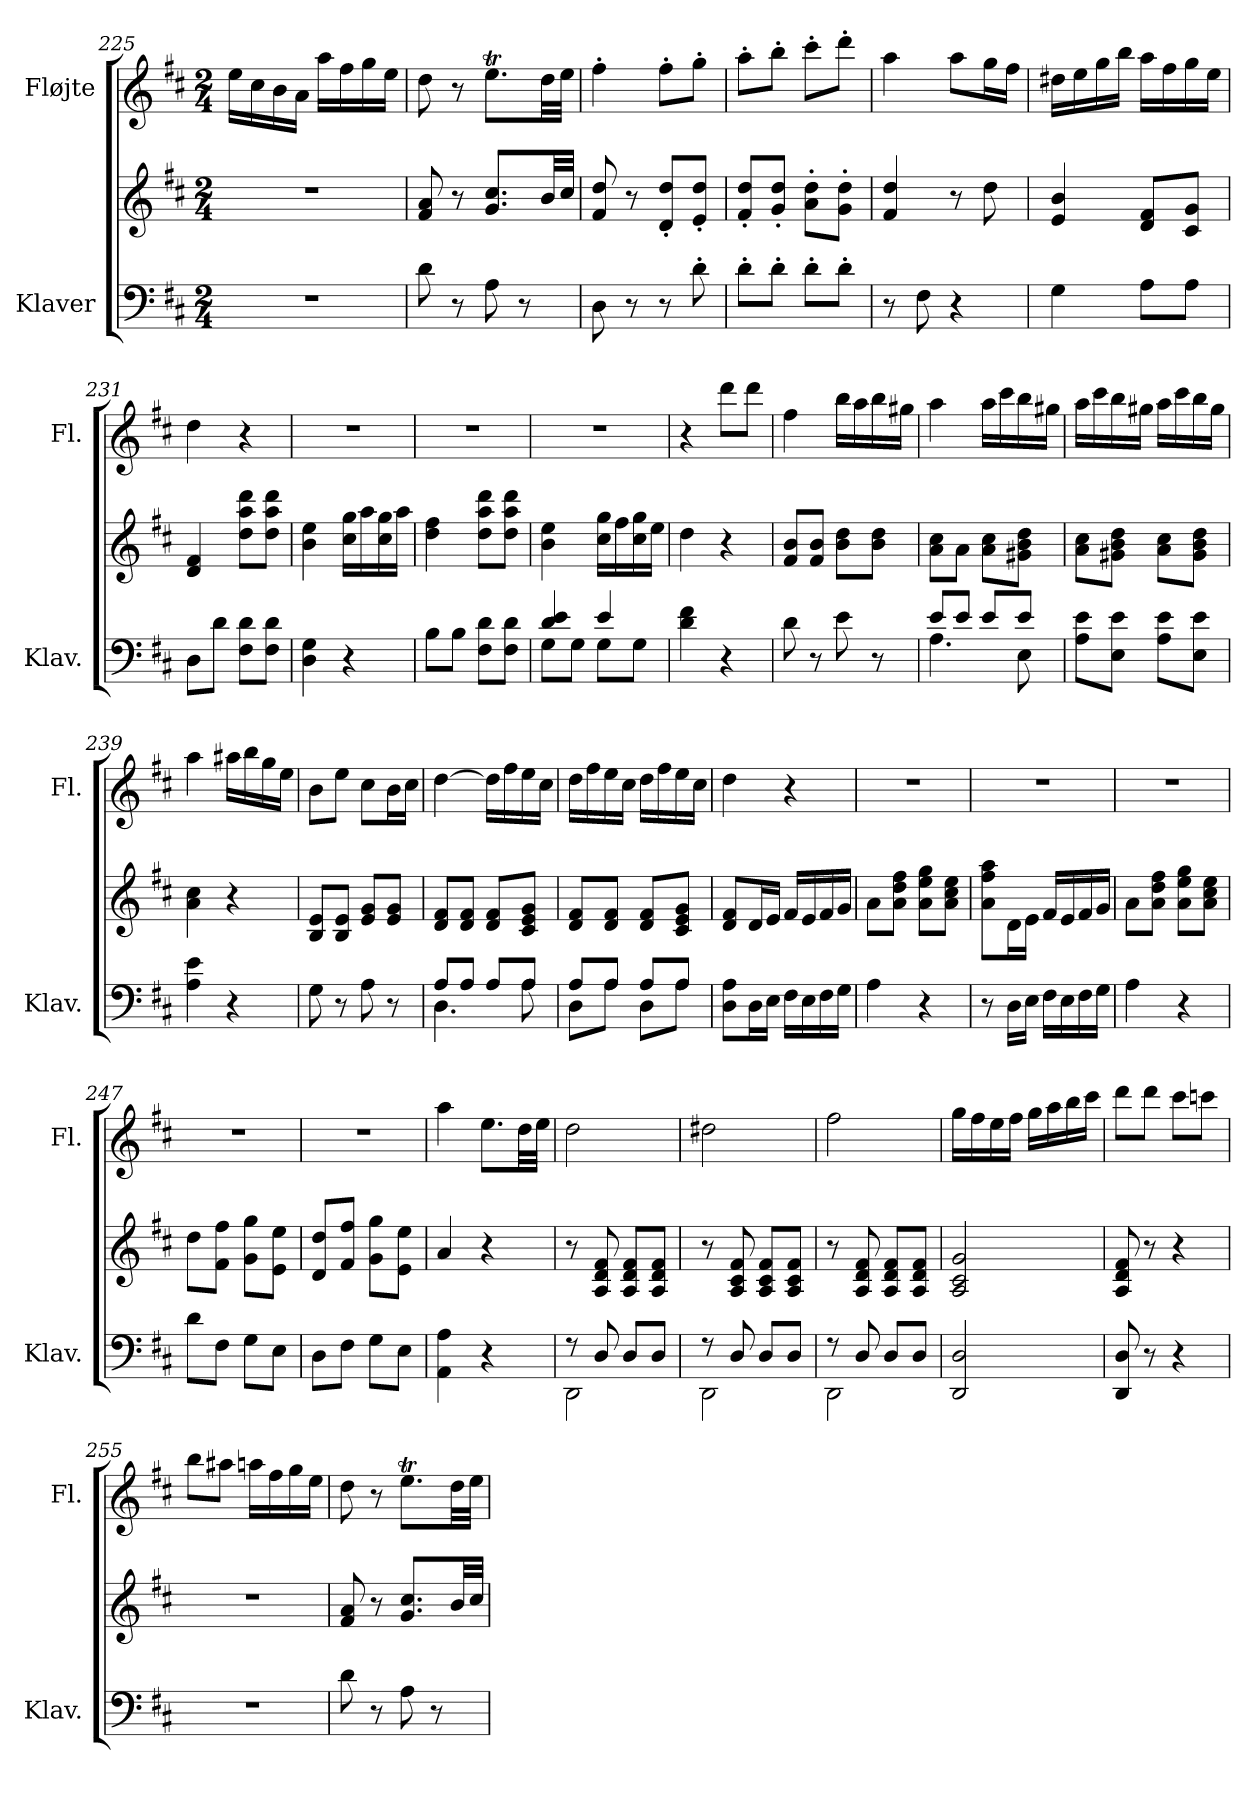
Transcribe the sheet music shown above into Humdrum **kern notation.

**kern	**kern	**kern
*part2	*part2	*part1
*staff3	*staff2	*staff1
*I"Klaver	*	*I"Fløjte
*I'Klav.	*	*I'Fl.
*clefF4	*clefG2	*clefG2
*k[f#c#]	*k[f#c#]	*k[f#c#]
*M2/4	*M2/4	*M2/4
=225	=225	=225
2r	2r	16ee\LL
.	.	16cc#\
.	.	16b\
.	.	16a\JJ
.	.	16aa\LL
.	.	16ff#\
.	.	16gg\
.	.	16ee\JJ
=226	=226	=226
8d\	8f#/ 8a/	8dd\
8r	8r	8r
8A\	8.g/ 8.cc#/L	8.eeT\L
8r	.	.
.	32b/LL	32dd\LL
.	32cc#/JJJ	32ee\JJJ
=227	=227	=227
8D\	8f#/ 8dd/	4ff#'\
8r	8r	.
8r	8d/' 8dd/'L	8ff#'\L
8d'\	8e/' 8dd/'J	8gg'\J
=228	=228	=228
8d'\L	8f#/' 8dd/'L	8aa'\L
8d'\J	8g/' 8dd/'J	8bb'\J
8d'\L	8a\' 8dd\'L	8ccc#'\L
8d'\J	8g\' 8dd\'J	8ddd'\J
!!LO:LB:g=z
=229	=229	=229
8r	4f#/ 4dd/	4aa\
8F#\	.	.
4r	8r	8aa\L
.	8dd\	16gg\L
.	.	16ff#\JJ
=230	=230	=230
4G\	4e/ 4b/	16dd#X\LL
.	.	16ee\
.	.	16gg\
.	.	16bb\JJ
8A\L	8d/ 8f#/L	16aa\LL
.	.	16ff#\
8A\J	8c#/ 8g/J	16gg\
.	.	16ee\JJ
=231	=231	=231
8D\L	4d/ 4f#/	4dd\
8d\J	.	.
8F#\ 8d\L	8dd\ 8aa\ 8ddd\L	4r
8F#\ 8d\J	8dd\ 8aa\ 8ddd\J	.
=232	=232	=232
4D\ 4G\	4b\ 4ee\	2r
4r	16cc#\ 16gg\LL	.
.	16aa\	.
.	16cc#\ 16gg\	.
.	16aa\JJ	.
=233	=233	=233
8B\L	4dd\ 4ff#\	2r
8B\J	.	.
8F#\ 8d\L	8dd\ 8aa\ 8ddd\L	.
8F#\ 8d\J	8dd\ 8aa\ 8ddd\J	.
=234	=234	=234
*^	*	*
8G\L	4d/ 4e/	4b\ 4ee\	2r
8G\J	.	.	.
8G\L	4e/	16cc#\ 16gg\LL	.
.	.	16ff#\	.
8G\J	.	16cc#\ 16gg\	.
.	.	16ee\JJ	.
*v	*v	*	*
!!LO:LB:g=z
=235	=235	=235
4d\ 4f#\	4dd\	4r
4r	4r	8ddd\L
.	.	8ddd\J
=236	=236	=236
8d\	8f#/ 8b/L	4ff#\
8r	8f#/ 8b/J	.
8e\	8b\ 8dd\L	16bb\LL
.	.	16aa\
8r	8b\ 8dd\J	16bb\
.	.	16gg#X\JJ
=237	=237	=237
*^	*	*
8e/L	4.A\	8a\ 8cc#\L	4aa\
8e/J	.	8a\J	.
8e/L	.	8a\ 8cc#\L	16aa\LL
.	.	.	16ccc#\
8e/J	8E\	8g#X\ 8b\ 8dd\J	16bb\
.	.	.	16gg#X\JJ
*v	*v	*	*
=238	=238	=238
8A\ 8e\L	8a\ 8cc#\L	16aa\LL
.	.	16ccc#\
8E\ 8e\J	8g#X\ 8b\ 8dd\J	16bb\
.	.	16gg#X\JJ
8A\ 8e\L	8a\ 8cc#\L	16aa\LL
.	.	16ccc#\
8E\ 8e\J	8g#\ 8b\ 8dd\J	16bb\
.	.	16gg#\JJ
=239	=239	=239
4A\ 4e\	4a\ 4cc#\	4aa\
4r	4r	16aa#X\LL
.	.	16bb\
.	.	16gg\
.	.	16ee\JJ
!!LO:PB:g=z
=240	=240	=240
8G\	8B/ 8e/L	8b\L
8r	8B/ 8e/J	8ee\J
8A\	8e/ 8g/L	8cc#\L
8r	8e/ 8g/J	16b\L
.	.	16cc#\JJ
=241	=241	=241
*^	*	*
8A/L	4.D\	8d/ 8f#/L	[4dd\
8A/J	.	8d/ 8f#/J	.
8A/L	.	8d/ 8f#/L	16dd\LL]
.	.	.	16ff#\
8A/J	8A\	8c#/ 8e/ 8g/J	16ee\
.	.	.	16cc#\JJ
=242	=242	=242	=242
8A/L	8D\L	8d/ 8f#/L	16dd\LL
.	.	.	16ff#\
8A/J	8A\J	8d/ 8f#/J	16ee\
.	.	.	16cc#\JJ
8A/L	8D\L	8d/ 8f#/L	16dd\LL
.	.	.	16ff#\
8A/J	8A\J	8c#/ 8e/ 8g/J	16ee\
.	.	.	16cc#\JJ
*v	*v	*	*
=243	=243	=243
8D\ 8A\L	8d/ 8f#/L	4dd\
16D\L	16d/L	.
16E\JJ	16e/JJ	.
16F#\LL	16f#/LL	4r
16E\	16e/	.
16F#\	16f#/	.
16G\JJ	16g/JJ	.
=244	=244	=244
4A\	8a\L	2r
.	8a\ 8dd\ 8ff#\J	.
4r	8a\ 8ee\ 8gg\L	.
.	8a\ 8cc#\ 8ee\J	.
=245	=245	=245
8r	8a\ 8ff#\ 8aa\L	2r
16D\LL	16d\L	.
16E\JJ	16e\JJ	.
16F#\LL	16f#/LL	.
16E\	16e/	.
16F#\	16f#/	.
16G\JJ	16g/JJ	.
!!LO:LB:g=z
=246	=246	=246
4A\	8a\L	2r
.	8a\ 8dd\ 8ff#\J	.
4r	8a\ 8ee\ 8gg\L	.
.	8a\ 8cc#\ 8ee\J	.
=247	=247	=247
8d\L	8dd\L	2r
8F#\J	8f#\ 8ff#\J	.
8G\L	8g\ 8gg\L	.
8E\J	8e\ 8ee\J	.
=248	=248	=248
8D\L	8d/ 8dd/L	2r
8F#\J	8f#/ 8ff#/J	.
8G\L	8g\ 8gg\L	.
8E\J	8e\ 8ee\J	.
=249	=249	=249
4AA\ 4A\	4a/	4aa\
4r	4r	8.ee\L
.	.	32dd\LL
.	.	32ee\JJJ
=250	=250	=250
*^	*	*
8r	2DD\	8r	2dd\
8D/	.	8A/ 8d/ 8f#/	.
8D/L	.	8A/ 8d/ 8f#/L	.
8D/J	.	8A/ 8d/ 8f#/J	.
=251	=251	=251	=251
8r	2DD\	8r	2dd#X\
8D/	.	8A/ 8c#/ 8f#/	.
8D/L	.	8A/ 8c#/ 8f#/L	.
8D/J	.	8A/ 8c#/ 8f#/J	.
=252	=252	=252	=252
8r	2DD\	8r	2ff#\
8D/	.	8A/ 8d/ 8f#/	.
8D/L	.	8A/ 8d/ 8f#/L	.
8D/J	.	8A/ 8d/ 8f#/J	.
*v	*v	*	*
!!LO:LB:g=z
=253	=253	=253
2DD/ 2D/	2A/ 2c#/ 2g/	16gg\LL
.	.	16ff#\
.	.	16ee\
.	.	16ff#\JJ
.	.	16gg\LL
.	.	16aa\
.	.	16bb\
.	.	16ccc#\JJ
=254	=254	=254
8DD/ 8D/	8A/ 8d/ 8f#/	8ddd\L
8r	8r	8ddd\J
4r	4r	8ccc#\L
.	.	8cccn\J
=255	=255	=255
2r	2r	8bb\L
.	.	8aa#X\J
.	.	16aan\LL
.	.	16ff#\
.	.	16gg\
.	.	16ee\JJ
=256	=256	=256
8d\	8f#/ 8a/	8dd\
8r	8r	8r
8A\	8.g/ 8.cc#/L	8.eeT\L
8r	.	.
.	32b/LL	32dd\LL
.	32cc#/JJJ	32ee\JJJ
=	=	=
*-	*-	*-
